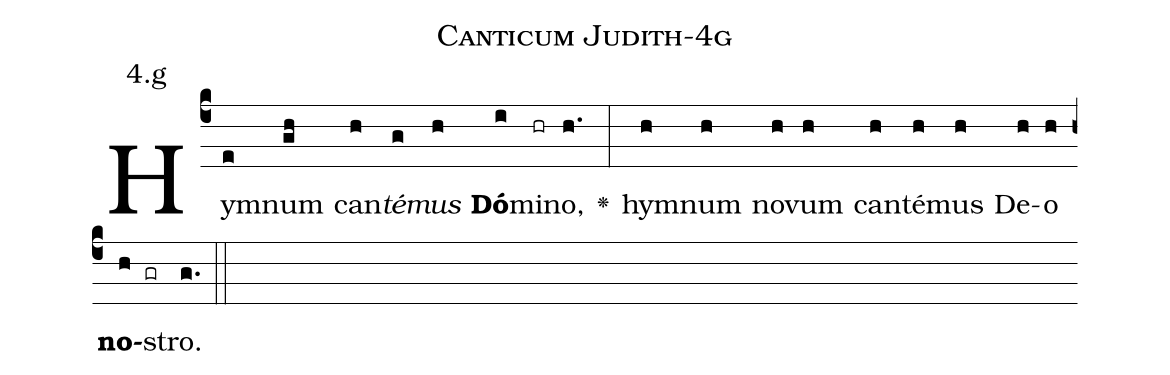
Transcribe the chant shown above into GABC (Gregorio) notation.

name: Canticum Judith-4g;
annotation: 4.g;
%%
(c4)Hym(e)num(gh) can(h)<i>té</i>(g)<i>mus</i>(h) <b>Dó</b>(i)mi(hr)no,(h.) <v>\greheightstar</v>(:) hym(h)num(h) no(h)vum(h) can(h)té(h)mus(h) De(h)o(h) <b>no</b>(h gr)stro.(g.) (::)


%E(h) u(h) o(h) u(h) a(h) e.(g.) (::)
